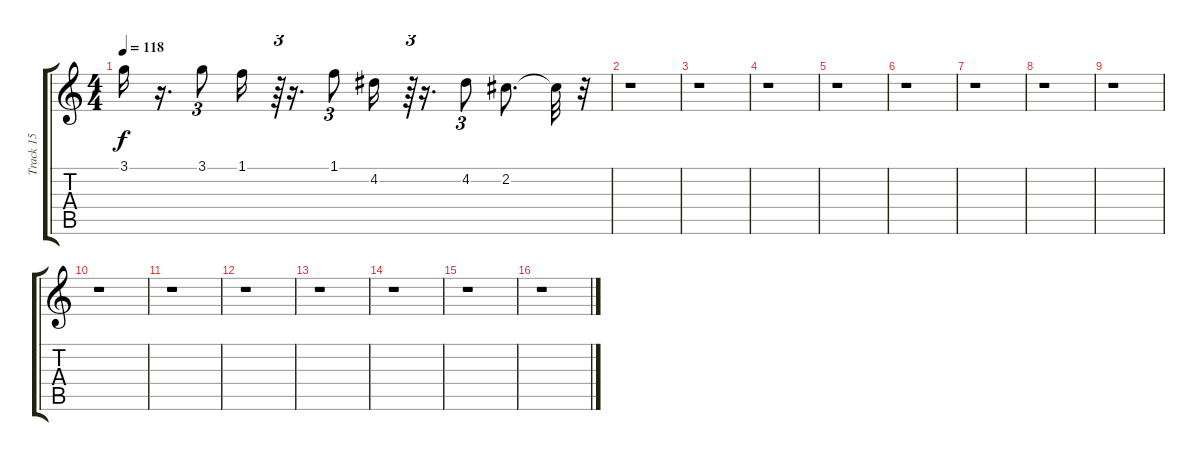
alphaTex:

\track ("Track 15" "Track 15") {instrument acousticguitarnylon}
\staff {score tabs}
\tuning (E4 B3 G3 D3 A2 E2) {hide}
\ts (4 4)
\tempo 118
\clef g2
\ks c
3.1{t}.16{dy f} r.16{d} 3.1.8{tu (3 2)} 1.1.16 r.64{tu (3 2)} r.16{d} 1.1.8{tu (3 2)} 4.2.16 r.64{tu (3 2)} r.16{d} 4.2.8{tu (3 2)} 2.2.8{d} 2.2{t}.32 r.32 |
r.1 |
r.1 |
r.1 |
r.1 |
r.1 |
r.1 |
r.1 |
r.1 |
r.1 |
r.1 |
r.1 |
r.1 |
r.1 |
r.1 |
r.1
